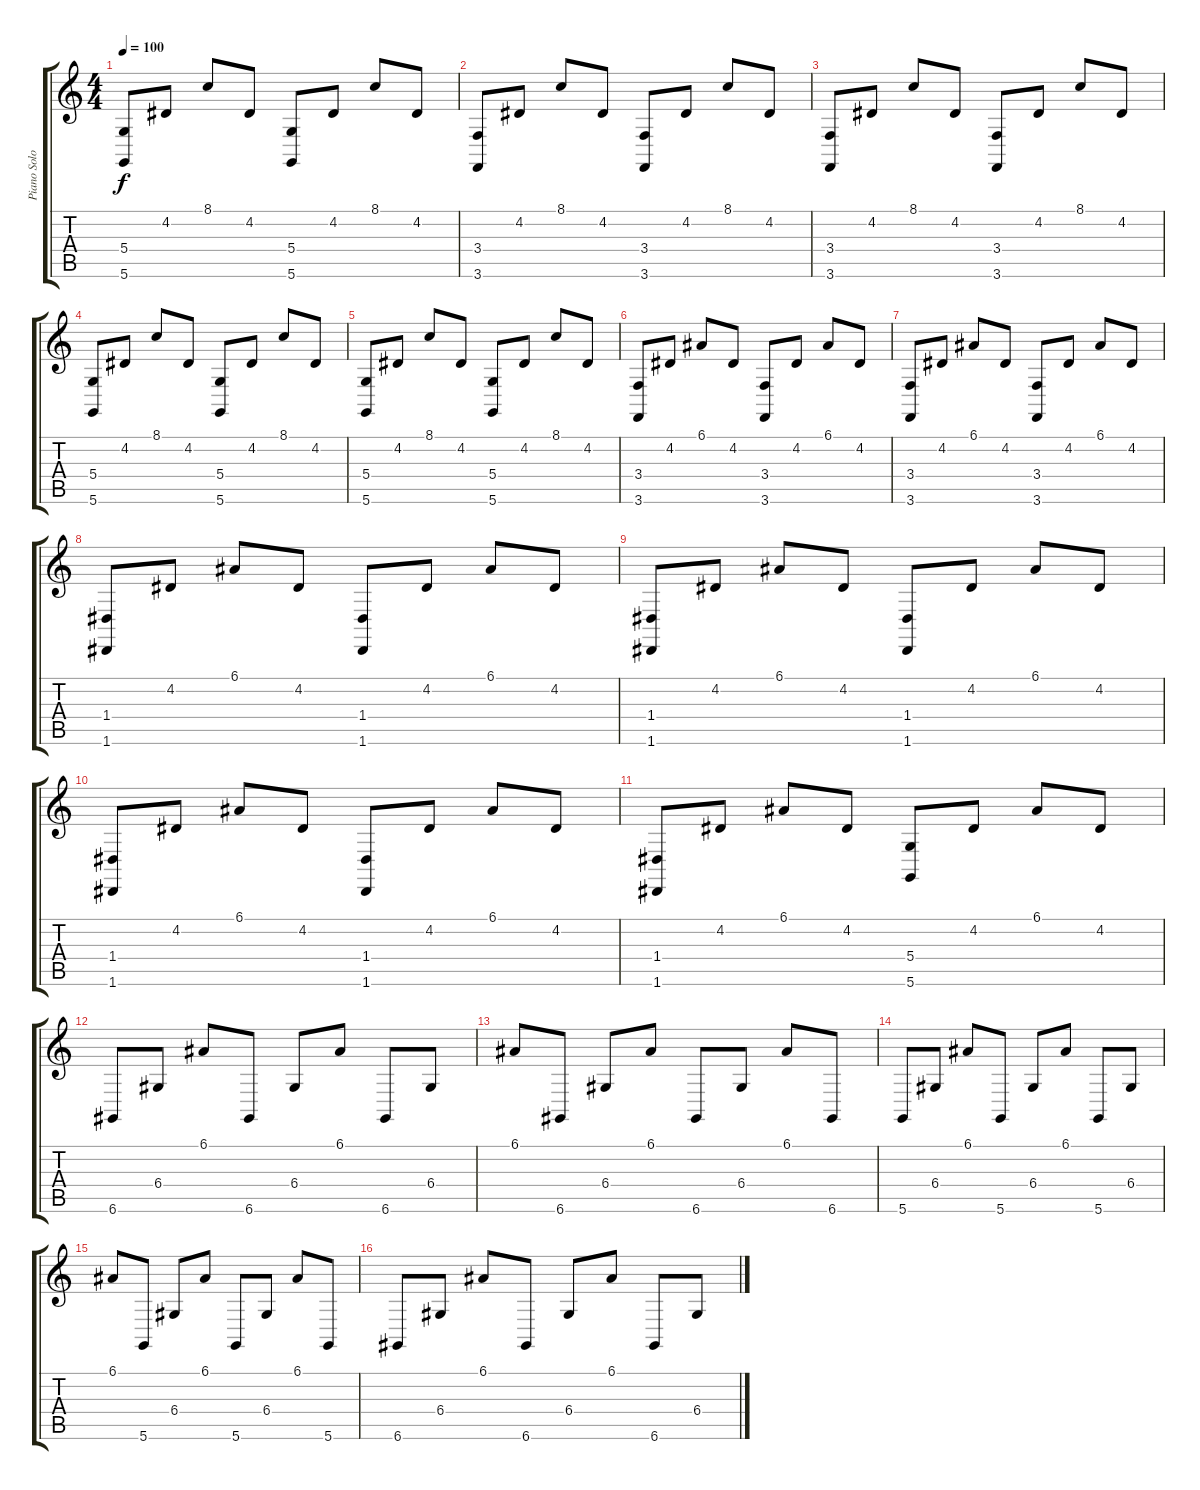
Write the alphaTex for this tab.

\track ("Piano Solo" "Piano Solo") {instrument acousticgrandpiano}
\staff {score tabs}
\tuning (E4 B3 G3 D3 A2 D2) {hide}
\ts (4 4)
\tempo 100
\clef g2
\ks c
(5.4 5.6).8{dy f} 4.2.8 8.1.8 4.2.8 (5.4 5.6).8 4.2.8 8.1.8 4.2.8 |
(3.4 3.6).8 4.2.8 8.1.8 4.2.8 (3.4 3.6).8 4.2.8 8.1.8 4.2.8 |
(3.4 3.6).8 4.2.8 8.1.8 4.2.8 (3.4 3.6).8 4.2.8 8.1.8 4.2.8 |
(5.4 5.6).8 4.2.8 8.1.8 4.2.8 (5.4 5.6).8 4.2.8 8.1.8 4.2.8 |
(5.4 5.6).8 4.2.8 8.1.8 4.2.8 (5.4 5.6).8 4.2.8 8.1.8 4.2.8 |
(3.4 3.6).8 4.2.8 6.1.8 4.2.8 (3.4 3.6).8 4.2.8 6.1.8 4.2.8 |
(3.4 3.6).8 4.2.8 6.1.8 4.2.8 (3.4 3.6).8 4.2.8 6.1.8 4.2.8 |
(1.4 1.6).8 4.2.8 6.1.8 4.2.8 (1.4 1.6).8 4.2.8 6.1.8 4.2.8 |
(1.4 1.6).8 4.2.8 6.1.8 4.2.8 (1.4 1.6).8 4.2.8 6.1.8 4.2.8 |
(1.4 1.6).8 4.2.8 6.1.8 4.2.8 (1.4 1.6).8 4.2.8 6.1.8 4.2.8 |
(1.4 1.6).8 4.2.8 6.1.8 4.2.8 (5.4 5.6).8 4.2.8 6.1.8 4.2.8 |
6.6.8 6.4.8 6.1.8 6.6.8 6.4.8 6.1.8 6.6.8 6.4.8 |
6.1.8 6.6.8 6.4.8 6.1.8 6.6.8 6.4.8 6.1.8 6.6.8 |
5.6.8 6.4.8 6.1.8 5.6.8 6.4.8 6.1.8 5.6.8 6.4.8 |
6.1.8 5.6.8 6.4.8 6.1.8 5.6.8 6.4.8 6.1.8 5.6.8 |
6.6.8 6.4.8 6.1.8 6.6.8 6.4.8 6.1.8 6.6.8 6.4.8
